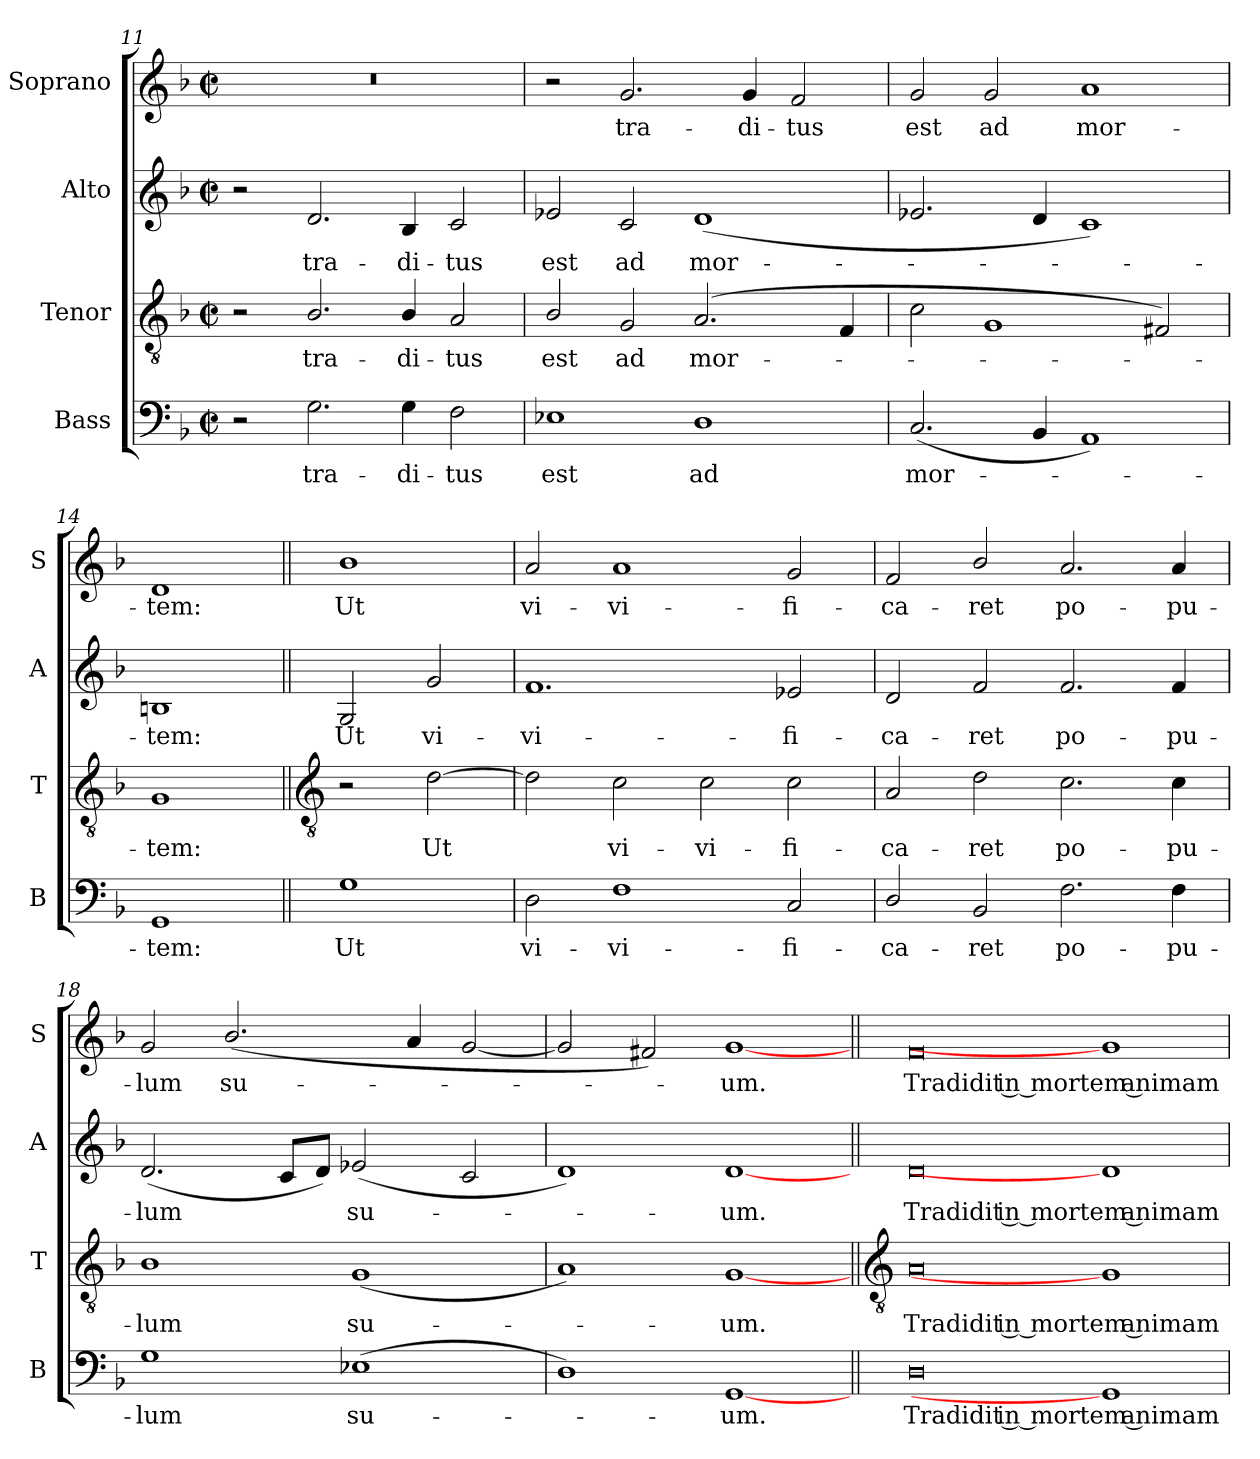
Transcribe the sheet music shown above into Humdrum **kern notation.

**kern	**text	**kern	**text	**kern	**text	**kern	**text
*part4	*part4	*part3	*part3	*part2	*part2	*part1	*part1
*staff4	*staff4	*staff3	*staff3	*staff2	*staff2	*staff1	*staff1
*I"Bass	*	*I"Tenor	*	*I"Alto	*	*I"Soprano	*
*I'B	*	*I'T	*	*I'A	*	*I'S	*
*clefF4	*	*clefGv2	*	*clefG2	*	*clefG2	*
*k[b-]	*	*k[b-]	*	*k[b-]	*	*k[b-]	*
*F:	*	*F:	*	*F:	*	*F:	*
*M4/2	*	*M4/2	*	*M4/2	*	*M4/2	*
*met(c|)	*	*met(c|)	*	*met(c|)	*	*met(c|)	*
=11	=11	=11	=11	=11	=11	=11	=11
2r	.	2r	.	2r	.	0r	.
!	!LO:LY:b	!	!LO:LY:b	!	!LO:LY:b	!	!
2.G	tra-	2.B-/	tra-	2.d	tra-	.	.
!	!LO:LY:b	!	!LO:LY:b	!	!LO:LY:b	!	!
4G	-di-	4B-/	-di-	4B-	-di-	.	.
!	!LO:LY:b	!	!LO:LY:b	!	!LO:LY:b	!	!
2F	-tus	2A	-tus	2c	-tus	.	.
=12	=12	=12	=12	=12	=12	=12	=12
!	!LO:LY:b	!	!LO:LY:b	!	!LO:LY:b	!	!
1E-X	est	2B-/	est	2e-X	est	2r	.
!	!	!	!LO:LY:b	!	!LO:LY:b	!	!LO:LY:b
.	.	2G	ad	2c	ad	2.g	tra-
!	!LO:LY:b	!	!LO:LY:b	!	!LO:LY:b	!	!
1D	ad	(<2.A	mor-	(<1d	mor-	.	.
!	!	!	!	!	!	!	!LO:LY:b
.	.	.	.	.	.	4g	-di-
!	!	!	!	!	!	!	!LO:LY:b
.	.	.	.	.	.	2f	-tus
.	.	4F	.	.	.	.	.
=13	=13	=13	=13	=13	=13	=13	=13
!	!LO:LY:b	!	!	!	!	!	!LO:LY:b
(<2.C	mor-	2c\	.	2.e-X	.	2g	est
!	!	!	!	!	!	!	!LO:LY:b
.	.	1G	.	.	.	2g	ad
4BB-	.	.	.	4d	.	.	.
!	!	!	!	!	!	!	!LO:LY:b
1AA)	.	.	.	1c)	.	1a	mor-
.	.	2F#X)	.	.	.	.	.
=14	=14	=14	=14	=14	=14	=14	=14
!	!LO:LY:b	!	!LO:LY:b	!	!LO:LY:b	!	!LO:LY:b
1GG	tem:	1G	tem:	1Bn	tem:	1d	-tem:
!!LO:LB:g=z
=15||	=15||	=15||	=15||	=15||	=15||	=15||	=15||
*	*	*clefGv2	*	*	*	*	*
!	!LO:LY:b	!	!	!	!LO:LY:b	!	!LO:LY:b
1G	Ut	2r	.	2G	Ut	1b-	Ut
!	!	!	!LO:LY:b	!	!LO:LY:b	!	!
.	.	[2d	Ut	2g	vi-	.	.
=16	=16	=16	=16	=16	=16	=16	=16
!	!LO:LY:b	!	!	!	!LO:LY:b	!	!LO:LY:b
2D	vi-	2d]	.	1.f	-vi-	2a	vi-
!	!LO:LY:b	!	!LO:LY:b	!	!	!	!LO:LY:b
1F	-vi-	2c	vi-	.	.	1a	-vi-
!	!	!	!LO:LY:b	!	!	!	!
.	.	2c	-vi-	.	.	.	.
!	!LO:LY:b	!	!LO:LY:b	!	!LO:LY:b	!	!LO:LY:b
2C	-fi-	2c	-fi-	2e-X	-fi-	2g	-fi-
=17	=17	=17	=17	=17	=17	=17	=17
!	!LO:LY:b	!	!LO:LY:b	!	!LO:LY:b	!	!LO:LY:b
2D/	-ca-	2A	-ca-	2d	-ca-	2f	-ca-
!	!LO:LY:b	!	!LO:LY:b	!	!LO:LY:b	!	!LO:LY:b
2BB-	-ret	2d	-ret	2f	-ret	2b-/	-ret
!	!LO:LY:b	!	!LO:LY:b	!	!LO:LY:b	!	!LO:LY:b
2.F	po-	2.c	po-	2.f	po-	2.a	po-
!	!LO:LY:b	!	!LO:LY:b	!	!LO:LY:b	!	!LO:LY:b
4F	-pu-	4c	-pu-	4f	-pu-	4a	-pu-
=18	=18	=18	=18	=18	=18	=18	=18
!	!LO:LY:b	!	!LO:LY:b	!	!LO:LY:b	!	!LO:LY:b
1G	-lum	1B-	-lum	(<2.d	-lum	2g	-lum
!	!	!	!	!	!	!	!LO:LY:b
.	.	.	.	.	.	(<2.b-/	su-
.	.	.	.	8cL	.	.	.
.	.	.	.	8dJ)	.	.	.
!	!LO:LY:b	!	!LO:LY:b	!	!LO:LY:b	!	!
(>1E-X	su-	(<1G	su-	(<2e-X	su-	.	.
.	.	.	.	.	.	4a	.
.	.	.	.	2c	.	[2g	.
=19	=19	=19	=19	=19	=19	=19	=19
1D)	.	1A)	.	1d)	.	2g]	.
.	.	.	.	.	.	2f#X)	.
!	!LO:LY:b	!	!LO:LY:b	!	!LO:LY:b	!	!LO:LY:b
[1GG	um.	[1G	um.	[1d	um.	[1g	um.
!!LO:LB:g=z
=20||	=20||	=20||	=20||	=20||	=20||	=20||	=20||
*	*	*clefGv2	*	*	*	*	*
!	!LO:LY:b	!	!LO:LY:b	!	!LO:LY:b	!	!LO:LY:b
0D	Tradidit in mortem animam	0A	Tradidit in mortem animam	0d	Tradidit in mortem animam	0f	Tradidit in mortem animam
1GG]	.	1G]	.	1d]	.	1g]	.
=	=	=	=	=	=	=	=
*-	*-	*-	*-	*-	*-	*-	*-
